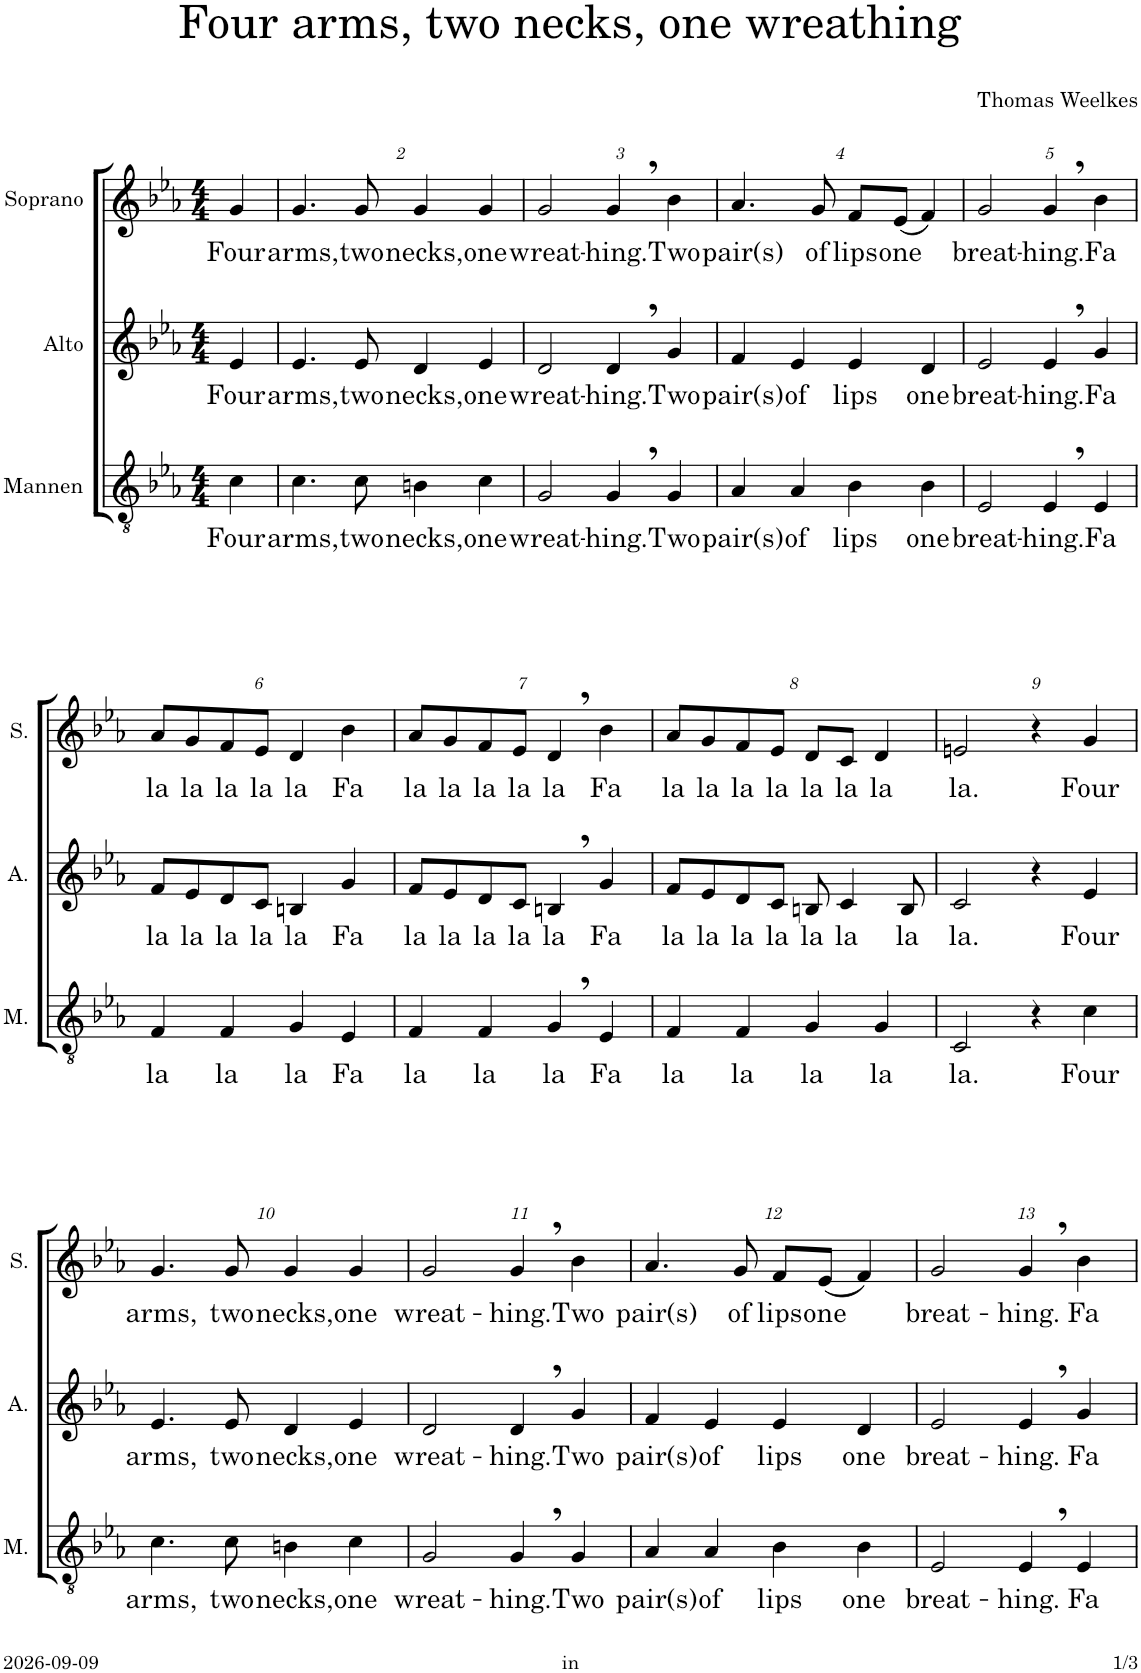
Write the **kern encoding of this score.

**kern	**text	**kern	**text	**kern	**text
*part3	*part3	*part2	*part2	*part1	*part1
*staff3	*staff3	*staff2	*staff2	*staff1	*staff1
*I"Mannen	*	*I"Alto	*	*I"Soprano	*
*I'M.	*	*I'A.	*	*I'S.	*
*clefGv2	*	*clefG2	*	*clefG2	*
*k[b-e-a-]	*	*k[b-e-a-]	*	*k[b-e-a-]	*
*M4/4	*	*M4/4	*	*M4/4	*
=1	=1	=1	=1	=1	=1
!	!LO:LY:b	!	!LO:LY:b	!	!LO:LY:b
4c\	Four	4e-/	Four	4g/	Four
=2	=2	=2	=2	=2	=2
!	!LO:LY:b	!	!LO:LY:b	!	!LO:LY:b
4.c\	arms,	4.e-/	arms,	4.g/	arms,
!	!LO:LY:b	!	!LO:LY:b	!	!LO:LY:b
8c\	two	8e-/	two	8g/	two
!	!LO:LY:b	!	!LO:LY:b	!	!LO:LY:b
4Bn\	necks,	4d/	necks,	4g/	necks,
!	!LO:LY:b	!	!LO:LY:b	!	!LO:LY:b
4c\	one	4e-/	one	4g/	one
=3	=3	=3	=3	=3	=3
!	!LO:LY:b	!	!LO:LY:b	!	!LO:LY:b
2G/	wreat-	2d/	wreat-	2g/	wreat-
!	!LO:LY:b	!	!LO:LY:b	!	!LO:LY:b
4G,/	-hing.	4d,/	-hing.	4g,/	-hing.
!	!LO:LY:b	!	!LO:LY:b	!	!LO:LY:b
4G/	Two	4g/	Two	4b-\	Two
=4	=4	=4	=4	=4	=4
!	!LO:LY:b	!	!LO:LY:b	!	!LO:LY:b
4A-/	pair(s)	4f/	pair(s)	4.a-/	pair(s)
!	!LO:LY:b	!	!LO:LY:b	!	!
4A-/	of	4e-/	of	.	.
!	!	!	!	!	!LO:LY:b
.	.	.	.	8g/	of
!	!LO:LY:b	!	!LO:LY:b	!	!LO:LY:b
4B-\	lips	4e-/	lips	8f/L	lips
!	!	!	!	!	!LO:LY:b
.	.	.	.	(8e-/J	one
!	!LO:LY:b	!	!LO:LY:b	!	!
4B-\	one	4d/	one	4f/)	.
=5	=5	=5	=5	=5	=5
!	!LO:LY:b	!	!LO:LY:b	!	!LO:LY:b
2E-/	breat-	2e-/	breat-	2g/	breat-
!	!LO:LY:b	!	!LO:LY:b	!	!LO:LY:b
4E-,/	-hing.	4e-,/	-hing.	4g,/	-hing.
!	!LO:LY:b	!	!LO:LY:b	!	!LO:LY:b
4E-/	Fa	4g/	Fa	4b-\	Fa
!!LO:LB:g=z
=6	=6	=6	=6	=6	=6
!	!LO:LY:b	!	!LO:LY:b	!	!LO:LY:b
4F/	la	8f/L	la	8a-/L	la
!	!	!	!LO:LY:b	!	!LO:LY:b
.	.	8e-/	la	8g/	la
!	!LO:LY:b	!	!LO:LY:b	!	!LO:LY:b
4F/	la	8d/	la	8f/	la
!	!	!	!LO:LY:b	!	!LO:LY:b
.	.	8c/J	la	8e-/J	la
!	!LO:LY:b	!	!LO:LY:b	!	!LO:LY:b
4G/	la	4Bn/	la	4d/	la
!	!LO:LY:b	!	!LO:LY:b	!	!LO:LY:b
4E-/	Fa	4g/	Fa	4b-\	Fa
=7	=7	=7	=7	=7	=7
!	!LO:LY:b	!	!LO:LY:b	!	!LO:LY:b
4F/	la	8f/L	la	8a-/L	la
!	!	!	!LO:LY:b	!	!LO:LY:b
.	.	8e-/	la	8g/	la
!	!LO:LY:b	!	!LO:LY:b	!	!LO:LY:b
4F/	la	8d/	la	8f/	la
!	!	!	!LO:LY:b	!	!LO:LY:b
.	.	8c/J	la	8e-/J	la
!	!LO:LY:b	!	!LO:LY:b	!	!LO:LY:b
4G,/	la	4Bn,/	la	4d,/	la
!	!LO:LY:b	!	!LO:LY:b	!	!LO:LY:b
4E-/	Fa	4g/	Fa	4b-\	Fa
=8	=8	=8	=8	=8	=8
!	!LO:LY:b	!	!LO:LY:b	!	!LO:LY:b
4F/	la	8f/L	la	8a-/L	la
!	!	!	!LO:LY:b	!	!LO:LY:b
.	.	8e-/	la	8g/	la
!	!LO:LY:b	!	!LO:LY:b	!	!LO:LY:b
4F/	la	8d/	la	8f/	la
!	!	!	!LO:LY:b	!	!LO:LY:b
.	.	8c/J	la	8e-/J	la
!	!LO:LY:b	!	!LO:LY:b	!	!LO:LY:b
4G/	la	8Bn/	la	8d/L	la
!	!	!	!LO:LY:b	!	!LO:LY:b
.	.	4c/	la	8c/J	la
!	!LO:LY:b	!	!	!	!LO:LY:b
4G/	la	.	.	4d/	la
!	!	!	!LO:LY:b	!	!
.	.	8B/	la	.	.
=9	=9	=9	=9	=9	=9
!	!LO:LY:b	!	!LO:LY:b	!	!LO:LY:b
2C/	la.	2c/	la.	2en/	la.
4r	.	4r	.	4r	.
!	!LO:LY:b	!	!LO:LY:b	!	!LO:LY:b
4c\	Four	4e-/	Four	4g/	Four
!!LO:LB:g=z
=10	=10	=10	=10	=10	=10
!	!LO:LY:b	!	!LO:LY:b	!	!LO:LY:b
4.c\	arms,	4.e-/	arms,	4.g/	arms,
!	!LO:LY:b	!	!LO:LY:b	!	!LO:LY:b
8c\	two	8e-/	two	8g/	two
!	!LO:LY:b	!	!LO:LY:b	!	!LO:LY:b
4Bn\	necks,	4d/	necks,	4g/	necks,
!	!LO:LY:b	!	!LO:LY:b	!	!LO:LY:b
4c\	one	4e-/	one	4g/	one
=11	=11	=11	=11	=11	=11
!	!LO:LY:b	!	!LO:LY:b	!	!LO:LY:b
2G/	wreat-	2d/	wreat-	2g/	wreat-
!	!LO:LY:b	!	!LO:LY:b	!	!LO:LY:b
4G,/	-hing.	4d,/	-hing.	4g,/	-hing.
!	!LO:LY:b	!	!LO:LY:b	!	!LO:LY:b
4G/	Two	4g/	Two	4b-\	Two
=12	=12	=12	=12	=12	=12
!	!LO:LY:b	!	!LO:LY:b	!	!LO:LY:b
4A-/	pair(s)	4f/	pair(s)	4.a-/	pair(s)
!	!LO:LY:b	!	!LO:LY:b	!	!
4A-/	of	4e-/	of	.	.
!	!	!	!	!	!LO:LY:b
.	.	.	.	8g/	of
!	!LO:LY:b	!	!LO:LY:b	!	!LO:LY:b
4B-\	lips	4e-/	lips	8f/L	lips
!	!	!	!	!	!LO:LY:b
.	.	.	.	(8e-/J	one
!	!LO:LY:b	!	!LO:LY:b	!	!
4B-\	one	4d/	one	4f/)	.
=13	=13	=13	=13	=13	=13
!	!LO:LY:b	!	!LO:LY:b	!	!LO:LY:b
2E-/	breat-	2e-/	breat-	2g/	breat-
!	!LO:LY:b	!	!LO:LY:b	!	!LO:LY:b
4E-,/	-hing.	4e-,/	-hing.	4g,/	-hing.
!	!LO:LY:b	!	!LO:LY:b	!	!LO:LY:b
4E-/	Fa	4g/	Fa	4b-\	Fa
=	=	=	=	=	=
*-	*-	*-	*-	*-	*-
